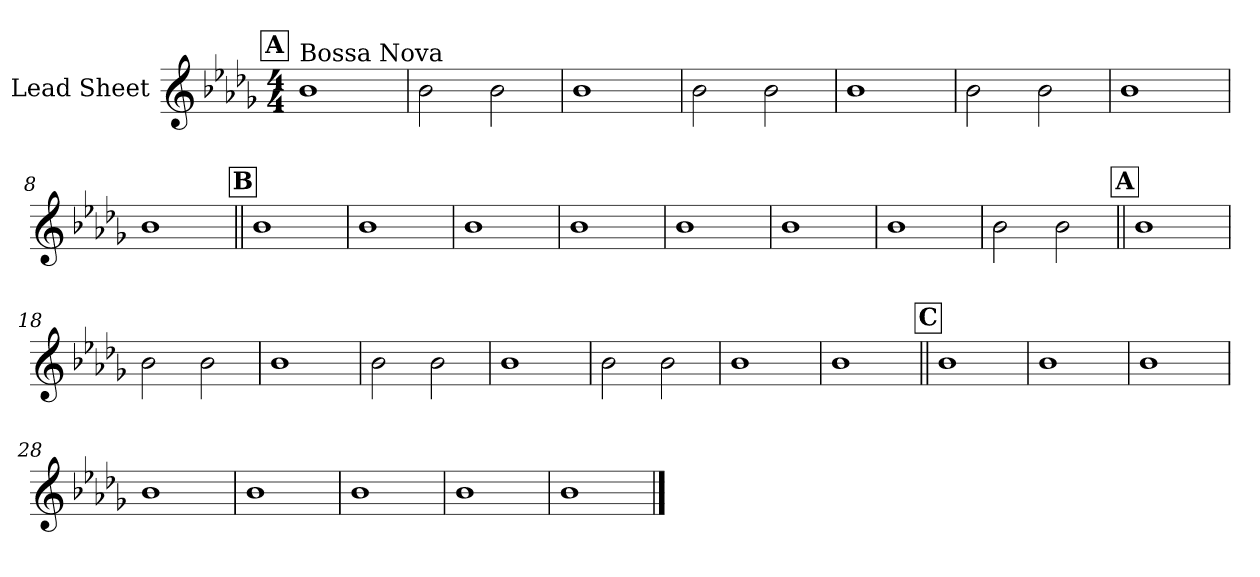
**kern
*part1
*staff1
*I"Lead Sheet
*clefG2
*k[b-e-a-d-g-]
*D-:
*M4/4
!!LO:REH:place=s1:a:fs=14:t=A
=1
!LO:TX:a:t=Bossa Nova
1b-
=2
2b-\
2b-\
=3
1b-
=4
2b-\
2b-\
!!LO:LB:g=z
=5
1b-
=6
2b-\
2b-\
=7
1b-
=8
1b-
!!LO:LB:g=z
!!LO:REH:place=s1:a:fs=14:t=B
=9||
1b-
=10
1b-
=11
1b-
=12
1b-
!!LO:LB:g=z
=13
1b-
=14
1b-
=15
1b-
=16
2b-\
2b-\
!!LO:LB:g=z
!!LO:REH:place=s1:a:fs=14:t=A
=17||
1b-
=18
2b-\
2b-\
=19
1b-
=20
2b-\
2b-\
!!LO:LB:g=z
=21
1b-
=22
2b-\
2b-\
=23
1b-
=24
1b-
!!LO:LB:g=z
!!LO:REH:place=s1:a:fs=14:t=C
=25||
1b-
=26
1b-
=27
1b-
=28
1b-
!!LO:LB:g=z
=29
1b-
=30
1b-
=31
1b-
=32
1b-
==
*-
